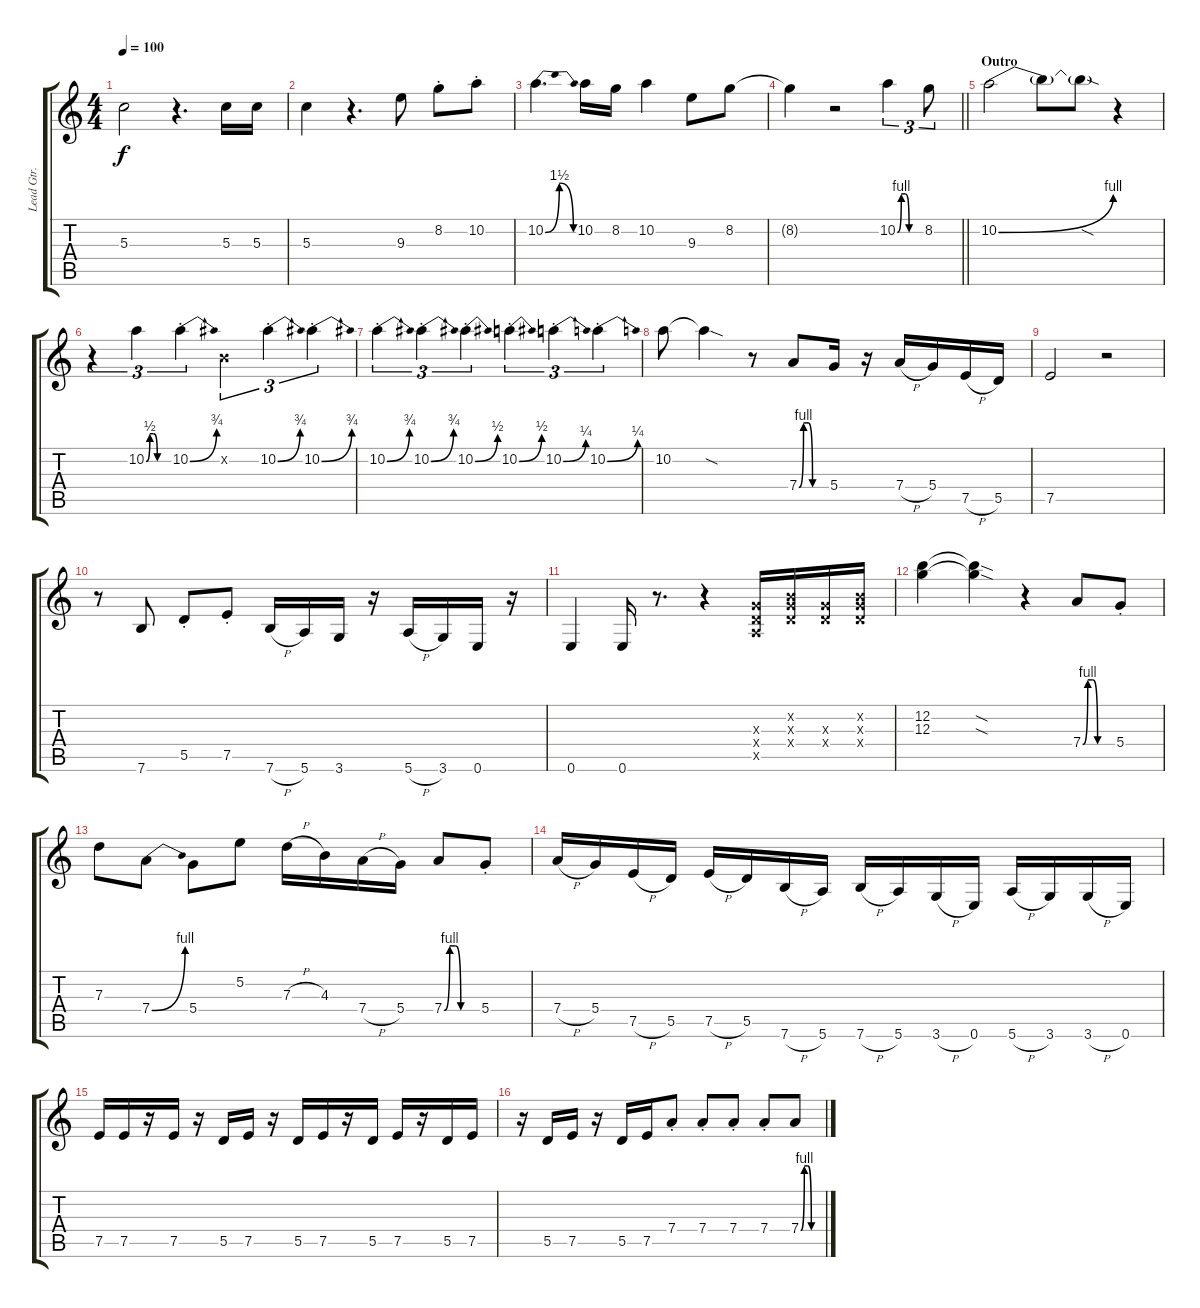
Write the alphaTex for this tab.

\track ("Lead Gtr." "Lead Gtr.") {instrument overdrivenguitar}
\staff {score tabs}
\tuning (E4 B3 G3 D3 A2 E2) {hide}
\ts (4 4)
\section ("" "")
\tempo 100
\clef g2
\ks c
5.3{t}.2{dy f} r.4{d} 5.3.16 5.3.16 |
5.3.4 r.4{d} 9.3.8 8.2{st}.8 10.2{st}.8 |
10.2{be (bendrelease 0 0 10 6 50 6 60 0)}.4{d} 10.2.16 8.2.16 10.2.4 9.3.8 8.2.8 |
\barLineRight lightlight
8.2{t}.4 r.2 10.2{be (custom 0 0 10 4 20 4 30 0 60 0)}.4{tu (3 2)} 8.2.8{tu (3 2)} |
\section ("" "Outro")
10.2{be (bend 0 0 60 4)}.2 10.2{t}.8 10.2{sod t}.8 r.4 |
r.4{tu (3 2)} 10.2{be (custom 0 0 10 2 20 2 30 0 60 0)}.4{tu (3 2)} 10.2{be (bend 0 0 60 3) st}.4{tu (3 2)} 0.2{x}.4{tu (3 2)} 10.2{be (bend 0 0 60 3) st}.4{tu (3 2)} 10.2{be (bend 0 0 60 3) st}.4{tu (3 2)} |
10.2{be (bend 0 0 60 3) st}.4{tu (3 2)} 10.2{be (bend 0 0 60 3) st}.4{tu (3 2)} 10.2{be (bend 0 0 60 2) st}.4{tu (3 2)} 10.2{be (bend 0 0 60 2) st}.4{tu (3 2)} 10.2{be (bend 0 0 60 1) st}.4{tu (3 2)} 10.2{be (bend 0 0 60 1) st}.4{tu (3 2)} |
10.2.8 10.2{sod t}.4 r.8 7.4{be (custom 0 0 10 4 20 4 30 0 60 0)}.8 5.4.16 r.16 7.4{h}.16 5.4.16 7.5{h}.16 5.5.16 |
7.5.2 r.2 |
r.8 7.6.8 5.5{st}.8 7.5{st}.8 7.6{h}.16 5.6.16 3.6.16 r.16 5.6{h}.16 3.6.16 0.6.16 r.16 |
0.6.4 0.6.16 r.8{d} r.4 (0.3{x} 0.4{x} 0.5{x}).16 (0.2{x} 0.3{x} 0.4{x}).16 (0.3{x} 0.4{x}).16 (0.2{x} 0.3{x} 0.4{x}).16 |
(12.2 12.3).4 (12.2{sod t} 12.3{sod t}).4 r.4 7.4{be (custom 0 0 10 4 20 4 30 0 60 0)}.8 5.4{st}.8 |
7.3.8{volume 10} 7.4{be (bend 0 0 60 4)}.8 5.4.8 5.2.8 7.3{h}.16 4.3.16 7.4{h}.16 5.4.16 7.4{be (custom 0 0 10 4 20 4 30 0 60 0)}.8 5.4{st}.8 |
7.4{h}.16 5.4.16 7.5{h}.16 5.5.16 7.5{h}.16 5.5.16 7.6{h}.16 5.6.16 7.6{h}.16 5.6.16 3.6{h}.16 0.6.16 5.6{h}.16 3.6.16 3.6{h}.16 0.6.16 |
7.5.16 7.5.16 r.16 7.5.16 r.16 5.5.16 7.5.16 r.16 5.5.16 7.5.16 r.16 5.5.16 7.5.16 r.16 5.5.16 7.5.16 |
r.16 5.5.16 7.5.16 r.16 5.5.16 7.5.16 7.4{st}.8 7.4{st}.8 7.4{st}.8 7.4{st}.8 7.4{be (custom 0 0 10 4 20 4 30 0 60 0)}.8
